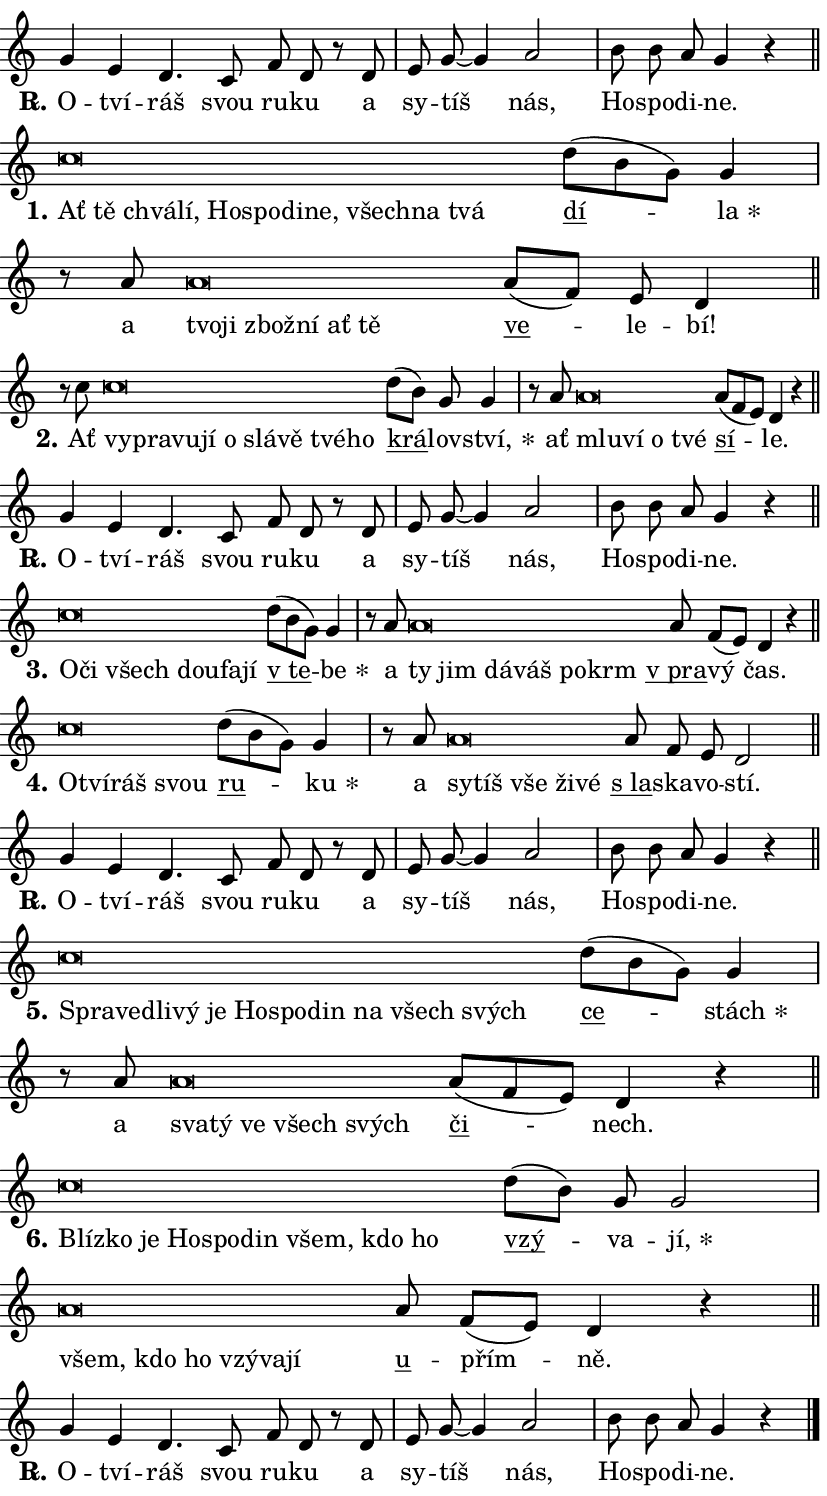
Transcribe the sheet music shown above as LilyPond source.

\version "2.24.0"
\header { tagline = "" }
\paper {
  indent = 0\cm
  top-margin = 0\cm
  right-margin = 0.13\cm % to fit lyric hyphens
  bottom-margin = 0\cm
  left-margin = 0\cm
  paper-width = 14\cm
  page-breaking = #ly:one-page-breaking
  system-system-spacing.basic-distance = #11
  score-system-spacing.basic-distance = #11
  ragged-last = ##f
}


%% Author: Thomas Morley
%% https://lists.gnu.org/archive/html/lilypond-user/2020-05/msg00002.html
#(define (line-position grob)
"Returns position of @var[grob} in current system:
   @code{'start}, if at first time-step
   @code{'end}, if at last time-step
   @code{'middle} otherwise
"
  (let* ((col (ly:item-get-column grob))
         (ln (ly:grob-object col 'left-neighbor))
         (rn (ly:grob-object col 'right-neighbor))
         (col-to-check-left (if (ly:grob? ln) ln col))
         (col-to-check-right (if (ly:grob? rn) rn col))
         (break-dir-left
           (and
             (ly:grob-property col-to-check-left 'non-musical #f)
             (ly:item-break-dir col-to-check-left)))
         (break-dir-right
           (and
             (ly:grob-property col-to-check-right 'non-musical #f)
             (ly:item-break-dir col-to-check-right))))
        (cond ((eqv? 1 break-dir-left) 'start)
              ((eqv? -1 break-dir-right) 'end)
              (else 'middle))))

#(define (tranparent-at-line-position vctor)
  (lambda (grob)
  "Relying on @code{line-position} select the relevant enry from @var{vctor}.
Used to determine transparency,"
    (case (line-position grob)
      ((end) (not (vector-ref vctor 0)))
      ((middle) (not (vector-ref vctor 1)))
      ((start) (not (vector-ref vctor 2))))))

noteHeadBreakVisibility =
#(define-music-function (break-visibility)(vector?)
"Makes @code{NoteHead}s transparent relying on @var{break-visibility}"
#{
  \override NoteHead.transparent =
    #(tranparent-at-line-position break-visibility)
#})

#(define delete-ledgers-for-transparent-note-heads
  (lambda (grob)
    "Reads whether a @code{NoteHead} is transparent.
If so this @code{NoteHead} is removed from @code{'note-heads} from
@var{grob}, which is supposed to be @code{LedgerLineSpanner}.
As a result ledgers are not printed for this @code{NoteHead}"
    (let* ((nhds-array (ly:grob-object grob 'note-heads))
           (nhds-list
             (if (ly:grob-array? nhds-array)
                 (ly:grob-array->list nhds-array)
                 '()))
           ;; Relies on the transparent-property being done before
           ;; Staff.LedgerLineSpanner.after-line-breaking is executed.
           ;; This is fragile ...
           (to-keep
             (remove
               (lambda (nhd)
                 (ly:grob-property nhd 'transparent #f))
               nhds-list)))
      ;; TODO find a better method to iterate over grob-arrays, similiar
      ;; to filter/remove etc for lists
      ;; For now rebuilt from scratch
      (set! (ly:grob-object grob 'note-heads)  '())
      (for-each
        (lambda (nhd)
          (ly:pointer-group-interface::add-grob grob 'note-heads nhd))
        to-keep))))

squashNotes = {
  \override NoteHead.X-extent = #'(-0.2 . 0.2)
  \override NoteHead.Y-extent = #'(-0.75 . 0)
  \override NoteHead.stencil =
    #(lambda (grob)
       (let ((pos (ly:grob-property grob 'staff-position)))
         (begin
           (if (< pos -7) (display "ERROR: Lower brevis then expected\n") (display ""))
           (if (<= pos -6) ly:text-interface::print ly:note-head::print))))
}
unSquashNotes = {
  \revert NoteHead.X-extent
  \revert NoteHead.Y-extent
  \revert NoteHead.stencil
}

hideNotes = \noteHeadBreakVisibility #begin-of-line-visible
unHideNotes = \noteHeadBreakVisibility #all-visible

% work-around for resetting accidentals
% https://lilypond.org/doc/v2.23/Documentation/notation/displaying-rhythms#unmetered-music
cadenzaMeasure = {
  \cadenzaOff
  \partial 1024 s1024
  \cadenzaOn
}

#(define-markup-command (accent layout props text) (markup?)
  "Underline accented syllable"
  (interpret-markup layout props
    #{\markup \override #'(offset . 4.3) \underline { #text }#}))

responsum = \markup \concat {
  "R" \hspace #-1.05 \path #0.1 #'((moveto 0 0.07) (lineto 0.9 0.8)) \hspace #0.05 "."
}

spaceSize = #0.6828661417322834 % exact space size for TeX Gyre Schola

\layout {
  \context {
    \Staff
    \remove "Time_signature_engraver"
    \override LedgerLineSpanner.after-line-breaking = #delete-ledgers-for-transparent-note-heads
  }
  \context {
    \Lyrics {
      \override LyricSpace.minimum-distance = \spaceSize
      \override LyricText.font-name = #"TeX Gyre Schola"
      \override LyricText.font-size = 1
      \override StanzaNumber.font-name = #"TeX Gyre Schola Bold"
      \override StanzaNumber.font-size = 1
    }
  }
  \context {
    \Score 
    \override NoteHead.text =
      #(lambda (grob) 
        (let ((pos (ly:grob-property grob 'staff-position)))
          #{\markup {
            \combine
              \halign #-0.55 \raise #(if (= pos -6) 0 0.5) \override #'(thickness . 2) \draw-line #'(3.2 . 0)
              \musicglyph "noteheads.sM1"
          }#}))
  }
}

% magnetic-lyrics.ily
%
%   written by
%     Jean Abou Samra <jean@abou-samra.fr>
%     Werner Lemberg <wl@gnu.org>
%
%   adapted by
%     Jiri Hon <jiri.hon@gmail.com>
%
% Version 2022-Apr-15

% https://www.mail-archive.com/lilypond-user@gnu.org/msg149350.html

#(define (Left_hyphen_pointer_engraver context)
   "Collect syllable-hyphen-syllable occurrences in lyrics and store
them in properties.  This engraver only looks to the left.  For
example, if the lyrics input is @code{foo -- bar}, it does the
following.

@itemize @bullet
@item
Set the @code{text} property of the @code{LyricHyphen} grob between
@q{foo} and @q{bar} to @code{foo}.

@item
Set the @code{left-hyphen} property of the @code{LyricText} grob with
text @q{foo} to the @code{LyricHyphen} grob between @q{foo} and
@q{bar}.
@end itemize

Use this auxiliary engraver in combination with the
@code{lyric-@/text::@/apply-@/magnetic-@/offset!} hook."
   (let ((hyphen #f)
         (text #f))
     (make-engraver
      (acknowledgers
       ((lyric-syllable-interface engraver grob source-engraver)
        (set! text grob)))
      (end-acknowledgers
       ((lyric-hyphen-interface engraver grob source-engraver)
        ;(when (not (grob::has-interface grob 'lyric-space-interface))
          (set! hyphen grob)));)
      ((stop-translation-timestep engraver)
       (when (and text hyphen)
         (ly:grob-set-object! text 'left-hyphen hyphen))
       (set! text #f)
       (set! hyphen #f)))))

#(define (lyric-text::apply-magnetic-offset! grob)
   "If the space between two syllables is less than the value in
property @code{LyricText@/.details@/.squash-threshold}, move the right
syllable to the left so that it gets concatenated with the left
syllable.

Use this function as a hook for
@code{LyricText@/.after-@/line-@/breaking} if the
@code{Left_@/hyphen_@/pointer_@/engraver} is active."
   (let ((hyphen (ly:grob-object grob 'left-hyphen #f)))
     (when hyphen
       (let ((left-text (ly:spanner-bound hyphen LEFT)))
         (when (grob::has-interface left-text 'lyric-syllable-interface)
           (let* ((common (ly:grob-common-refpoint grob left-text X))
                  (this-x-ext (ly:grob-extent grob common X))
                  (left-x-ext
                   (begin
                     ;; Trigger magnetism for left-text.
                     (ly:grob-property left-text 'after-line-breaking)
                     (ly:grob-extent left-text common X)))
                  ;; `delta` is the gap width between two syllables.
                  (delta (- (interval-start this-x-ext)
                            (interval-end left-x-ext)))
                  (details (ly:grob-property grob 'details))
                  (threshold (assoc-get 'squash-threshold details 0.2)))
             (when (< delta threshold)
               (let* (;; We have to manipulate the input text so that
                      ;; ligatures crossing syllable boundaries are not
                      ;; disabled.  For languages based on the Latin
                      ;; script this is essentially a beautification.
                      ;; However, for non-Western scripts it can be a
                      ;; necessity.
                      (lt (ly:grob-property left-text 'text))
                      (rt (ly:grob-property grob 'text))
                      (is-space (grob::has-interface hyphen 'lyric-space-interface))
                      (space (if is-space " " ""))
                      (extra-delta (if is-space spaceSize 0))
                      ;; Append new syllable.
                      (ltrt-space (if (and (string? lt) (string? rt))
                                (string-append lt space rt)
                                (make-concat-markup (list lt space rt))))
                      ;; Right-align `ltrt` to the right side.
                      (ltrt-space-markup (grob-interpret-markup
                               grob
                               (make-translate-markup
                                (cons (interval-length this-x-ext) 0)
                                (make-right-align-markup ltrt-space)))))
                 (begin
                   ;; Don't print `left-text`.
                   (ly:grob-set-property! left-text 'stencil #f)
                   ;; Set text and stencil (which holds all collected
                   ;; syllables so far) and shift it to the left.
                   (ly:grob-set-property! grob 'text ltrt-space)
                   (ly:grob-set-property! grob 'stencil ltrt-space-markup)
                   (ly:grob-translate-axis! grob (- (- delta extra-delta)) X))))))))))


#(define (lyric-hyphen::displace-bounds-first grob)
   ;; Make very sure this callback isn't triggered too early.
   (let ((left (ly:spanner-bound grob LEFT))
         (right (ly:spanner-bound grob RIGHT)))
     (ly:grob-property left 'after-line-breaking)
     (ly:grob-property right 'after-line-breaking)
     (ly:lyric-hyphen::print grob)))

squashThreshold = #0.4

\layout {
  \context {
    \Lyrics
    \consists #Left_hyphen_pointer_engraver
    \override LyricText.after-line-breaking =
      #lyric-text::apply-magnetic-offset!
    \override LyricHyphen.stencil = #lyric-hyphen::displace-bounds-first
    \override LyricText.details.squash-threshold = \squashThreshold
    \override LyricHyphen.minimum-distance = 0
    \override LyricHyphen.minimum-length = \squashThreshold
  }
}

squashText = \override LyricText.details.squash-threshold = 9999
unSquashText = \override LyricText.details.squash-threshold = \squashThreshold

leftText = \override LyricText.self-alignment-X = #LEFT
unLeftText = \revert LyricText.self-alignment-X

starOffset = #(lambda (grob) 
                (let ((x_offset (ly:self-alignment-interface::aligned-on-x-parent grob)))
                  (if (= x_offset 0) 0 (+ x_offset 1.2))))

star = #(define-music-function (syllable)(string?)
"Append star separator at the end of a syllable"
#{
  \once \override LyricText.X-offset = #starOffset
  \lyricmode { \markup {
    #syllable
    \override #'((font-name . "TeX Gyre Schola Bold")) \hspace #0.2 \lower #0.65 \larger "*"
  } }
#})

starAccent = #(define-music-function (syllable)(string?)
"Append star separator at the end of a syllable and make accent"
#{
  \once \override LyricText.X-offset = #starOffset
  \lyricmode { \markup {
    \accent #syllable
    \override #'((font-name . "TeX Gyre Schola Bold")) \hspace #0.2 \lower #0.65 \larger "*"
  } }
#})

breath = #(define-music-function (syllable)(string?)
"Append breathing indicator at the end of a syllable"
#{
  \lyricmode { \markup { #syllable "+" } }
#})

optionalBreath = #(define-music-function (syllable)(string?)
"Append optional breathing indicator at the end of a syllable"
#{
  \lyricmode { \markup { #syllable "(+)" } }
#})


\score {
    <<
        \new Voice = "melody" { \cadenzaOn \key c \major \relative { g'4 e d4. c8 f d r d \cadenzaMeasure \bar "|" e g~ g4 a2 \cadenzaMeasure \bar "|" b8 b a g4 r \cadenzaMeasure \bar "||" \break } }
        \new Lyrics \lyricsto "melody" { \lyricmode { \set stanza = \responsum
O -- tví -- ráš svou ru -- ku a sy -- tíš nás, Ho -- spo -- di -- ne. } }
    >>
    \layout {}
}

\score {
    <<
        \new Voice = "melody" { \cadenzaOn \key c \major \relative { \squashNotes c''\breve*1/16 \hideNotes \breve*1/16 \bar "" \breve*1/16 \bar "" \breve*1/16 \bar "" \breve*1/16 \bar "" \breve*1/16 \bar "" \breve*1/16 \bar "" \breve*1/16 \bar "" \breve*1/16 \bar "" \breve*1/16 \breve*1/16 \bar "" \unHideNotes \unSquashNotes \bar "" d8[( b g)] g4 \cadenzaMeasure \bar "|" r8 a8 \squashNotes a\breve*1/16 \hideNotes \breve*1/16 \bar "" \breve*1/16 \bar "" \breve*1/16 \bar "" \breve*1/16 \breve*1/16 \bar "" \unHideNotes \unSquashNotes \bar "" a8[( f)] e d4 \cadenzaMeasure \bar "||" \break } }
        \new Lyrics \lyricsto "melody" { \lyricmode { \set stanza = "1."
\leftText Ať \squashText tě chvá -- lí, Ho -- spo -- di -- ne, všech -- na tvá \unLeftText \unSquashText \markup \accent dí -- \star la a \leftText tvo -- \squashText ji zbož -- ní ať tě \unLeftText \unSquashText \markup \accent ve -- le -- bí! } }
    >>
    \layout {}
}

\score {
    <<
        \new Voice = "melody" { \cadenzaOn \key c \major \relative { r8 c''8 \squashNotes c\breve*1/16 \hideNotes \breve*1/16 \bar "" \breve*1/16 \bar "" \breve*1/16 \bar "" \breve*1/16 \bar "" \breve*1/16 \bar "" \breve*1/16 \bar "" \breve*1/16 \breve*1/16 \bar "" \unHideNotes \unSquashNotes \bar "" d8[( b)] g g4 \cadenzaMeasure \bar "|" r8 a8 \squashNotes a\breve*1/16 \hideNotes \breve*1/16 \bar "" \breve*1/16 \breve*1/16 \bar "" \unHideNotes \unSquashNotes \bar "" a8[( f e)] d4 r \cadenzaMeasure \bar "||" \break } }
        \new Lyrics \lyricsto "melody" { \lyricmode { \set stanza = "2."
Ať \leftText vy -- \squashText pra -- vu -- jí o slá -- vě tvé -- ho \unLeftText \unSquashText \markup \accent krá -- lov -- \star ství, ať \leftText mlu -- \squashText ví o tvé \unLeftText \unSquashText \markup \accent sí -- le. } }
    >>
    \layout {}
}

\score {
    <<
        \new Voice = "melody" { \cadenzaOn \key c \major \relative { g'4 e d4. c8 f d r d \cadenzaMeasure \bar "|" e g~ g4 a2 \cadenzaMeasure \bar "|" b8 b a g4 r \cadenzaMeasure \bar "||" \break } }
        \new Lyrics \lyricsto "melody" { \lyricmode { \set stanza = \responsum
O -- tví -- ráš svou ru -- ku a sy -- tíš nás, Ho -- spo -- di -- ne. } }
    >>
    \layout {}
}

\score {
    <<
        \new Voice = "melody" { \cadenzaOn \key c \major \relative { \squashNotes c''\breve*1/16 \hideNotes \breve*1/16 \bar "" \breve*1/16 \bar "" \breve*1/16 \bar "" \breve*1/16 \breve*1/16 \bar "" \unHideNotes \unSquashNotes \bar "" d8[( b g)] g4 \cadenzaMeasure \bar "|" r8 a8 \squashNotes a\breve*1/16 \hideNotes \breve*1/16 \bar "" \breve*1/16 \bar "" \breve*1/16 \bar "" \breve*1/16 \breve*1/16 \bar "" \unHideNotes \unSquashNotes \bar "" a8 f[( e)] d4 r \cadenzaMeasure \bar "||" \break } }
        \new Lyrics \lyricsto "melody" { \lyricmode { \set stanza = "3."
\leftText O -- \squashText či všech dou -- fa -- jí \unLeftText \unSquashText \markup \accent "v te" -- \star be a \leftText ty \squashText jim dá -- váš po -- krm \unLeftText \unSquashText \markup \accent "v pra" -- vý čas. } }
    >>
    \layout {}
}

\score {
    <<
        \new Voice = "melody" { \cadenzaOn \key c \major \relative { \squashNotes c''\breve*1/16 \hideNotes \breve*1/16 \bar "" \breve*1/16 \breve*1/16 \bar "" \unHideNotes \unSquashNotes \bar "" d8[( b g)] g4 \cadenzaMeasure \bar "|" r8 a8 \squashNotes a\breve*1/16 \hideNotes \breve*1/16 \bar "" \breve*1/16 \bar "" \breve*1/16 \breve*1/16 \bar "" \unHideNotes \unSquashNotes \bar "" a8 f e d2 \cadenzaMeasure \bar "||" \break } }
        \new Lyrics \lyricsto "melody" { \lyricmode { \set stanza = "4."
\leftText O -- \squashText tví -- ráš svou \unLeftText \unSquashText \markup \accent ru -- \star ku a \leftText sy -- \squashText tíš vše ži -- vé \unLeftText \unSquashText \markup \accent "s la" -- ska -- vo -- stí. } }
    >>
    \layout {}
}

\score {
    <<
        \new Voice = "melody" { \cadenzaOn \key c \major \relative { g'4 e d4. c8 f d r d \cadenzaMeasure \bar "|" e g~ g4 a2 \cadenzaMeasure \bar "|" b8 b a g4 r \cadenzaMeasure \bar "||" \break } }
        \new Lyrics \lyricsto "melody" { \lyricmode { \set stanza = \responsum
O -- tví -- ráš svou ru -- ku a sy -- tíš nás, Ho -- spo -- di -- ne. } }
    >>
    \layout {}
}

\score {
    <<
        \new Voice = "melody" { \cadenzaOn \key c \major \relative { \squashNotes c''\breve*1/16 \hideNotes \breve*1/16 \bar "" \breve*1/16 \bar "" \breve*1/16 \bar "" \breve*1/16 \bar "" \breve*1/16 \bar "" \breve*1/16 \bar "" \breve*1/16 \bar "" \breve*1/16 \bar "" \breve*1/16 \breve*1/16 \bar "" \unHideNotes \unSquashNotes \bar "" d8[( b g)] g4 \cadenzaMeasure \bar "|" r8 a8 \squashNotes a\breve*1/16 \hideNotes \breve*1/16 \bar "" \breve*1/16 \bar "" \breve*1/16 \breve*1/16 \bar "" \unHideNotes \unSquashNotes \bar "" a8[( f e)] d4 r \cadenzaMeasure \bar "||" \break } }
        \new Lyrics \lyricsto "melody" { \lyricmode { \set stanza = "5."
\leftText Spra -- \squashText ve -- dli -- vý je Ho -- spo -- din na všech svých \unLeftText \unSquashText \markup \accent ce -- \star stách a \leftText sva -- \squashText tý ve všech svých \unLeftText \unSquashText \markup \accent či -- nech. } }
    >>
    \layout {}
}

\score {
    <<
        \new Voice = "melody" { \cadenzaOn \key c \major \relative { \squashNotes c''\breve*1/16 \hideNotes \breve*1/16 \bar "" \breve*1/16 \bar "" \breve*1/16 \bar "" \breve*1/16 \bar "" \breve*1/16 \bar "" \breve*1/16 \bar "" \breve*1/16 \breve*1/16 \bar "" \unHideNotes \unSquashNotes \bar "" d8[( b)] g g2 \cadenzaMeasure \bar "|" \squashNotes a\breve*1/16 \hideNotes \breve*1/16 \bar "" \breve*1/16 \bar "" \breve*1/16 \bar "" \breve*1/16 \breve*1/16 \bar "" \unHideNotes \unSquashNotes \bar "" a8 f[( e)] d4 r \cadenzaMeasure \bar "||" \break } }
        \new Lyrics \lyricsto "melody" { \lyricmode { \set stanza = "6."
\leftText Blíz -- \squashText ko je Ho -- spo -- din všem, kdo ho \unLeftText \unSquashText \markup \accent vzý -- va -- \star jí, \leftText všem, \squashText kdo ho vzý -- va -- jí \unLeftText \unSquashText \markup \accent u -- přím -- ně. } }
    >>
    \layout {}
}

\score {
    <<
        \new Voice = "melody" { \cadenzaOn \key c \major \relative { g'4 e d4. c8 f d r d \cadenzaMeasure \bar "|" e g~ g4 a2 \cadenzaMeasure \bar "|" b8 b a g4 r \cadenzaMeasure \bar "||" \break } \bar "|." }
        \new Lyrics \lyricsto "melody" { \lyricmode { \set stanza = \responsum
O -- tví -- ráš svou ru -- ku a sy -- tíš nás, Ho -- spo -- di -- ne. } }
    >>
    \layout {}
}
